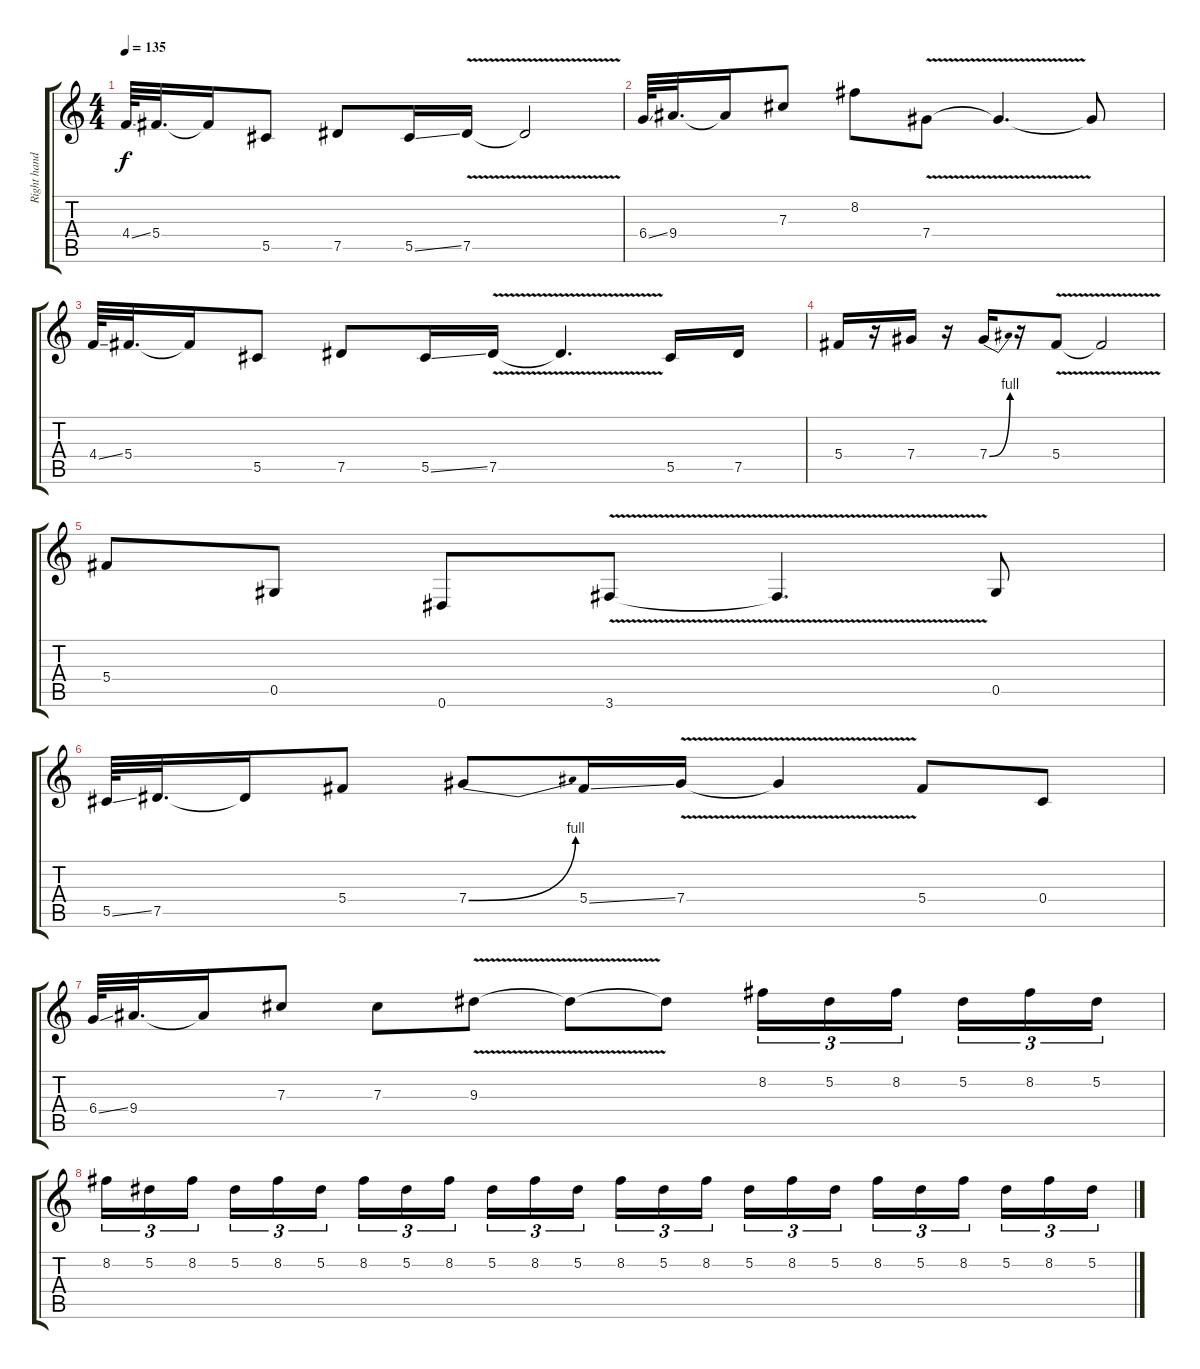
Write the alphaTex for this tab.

\track ("Right handed guitar half" "Right hand") {instrument distortionguitar}
\staff {score tabs}
\tuning (Eb4 Bb3 Gb3 Db3 Ab2 Eb2) {hide}
\ts (4 4)
\tempo 135
\clef g2
\ks c
4.4{ss}.64{dy f} 5.4.32{d} 5.4{t}.16 5.5.8 7.5.8 5.5{ss}.16 7.5{v}.16 7.5{t}.2 |
6.4{ss}.64 9.4.32{d} 9.4{t}.16 7.3.8 8.2.8 7.4{v}.8 7.4{t}.4{d} 7.4{t}.8 |
4.4{ss}.64 5.4.32{d} 5.4{t}.16 5.5.8 7.5.8 5.5{ss}.16 7.5{v}.16 7.5{t}.4{d} 5.5.16 7.5.16 |
5.4.16 r.16 7.4.16 r.16 7.4{be (bend 0 0 60 4)}.16 r.16 5.4{v}.8 5.4{t}.2 |
5.4.8 0.5.8 0.6.8 3.6{v}.8 3.6{t}.4{d} 0.5.8 |
5.5{ss}.64 7.5.32{d} 7.5{t}.16 5.4.8 7.4{be (bend 0 0 60 4)}.8 5.4{ss}.16 7.4{v}.16 7.4{t}.4 5.4.8 0.4.8 |
6.4{ss}.64 9.4.32{d} 9.4{t}.16 7.3.8 7.3.8 9.3{v}.8 9.3{t}.8 9.3{t}.8 8.2.16{tu (3 2)} 5.2.16{tu (3 2)} 8.2.16{tu (3 2) beam splitsecondary} 5.2.16{tu (3 2)} 8.2.16{tu (3 2)} 5.2.16{tu (3 2)} |
8.2.16{tu (3 2)} 5.2.16{tu (3 2)} 8.2.16{tu (3 2) beam splitsecondary} 5.2.16{tu (3 2)} 8.2.16{tu (3 2)} 5.2.16{tu (3 2)} 8.2.16{tu (3 2)} 5.2.16{tu (3 2)} 8.2.16{tu (3 2) beam splitsecondary} 5.2.16{tu (3 2)} 8.2.16{tu (3 2)} 5.2.16{tu (3 2)} 8.2.16{tu (3 2)} 5.2.16{tu (3 2)} 8.2.16{tu (3 2) beam splitsecondary} 5.2.16{tu (3 2)} 8.2.16{tu (3 2)} 5.2.16{tu (3 2)} 8.2.16{tu (3 2)} 5.2.16{tu (3 2)} 8.2.16{tu (3 2) beam splitsecondary} 5.2.16{tu (3 2)} 8.2.16{tu (3 2)} 5.2.16{tu (3 2)}
